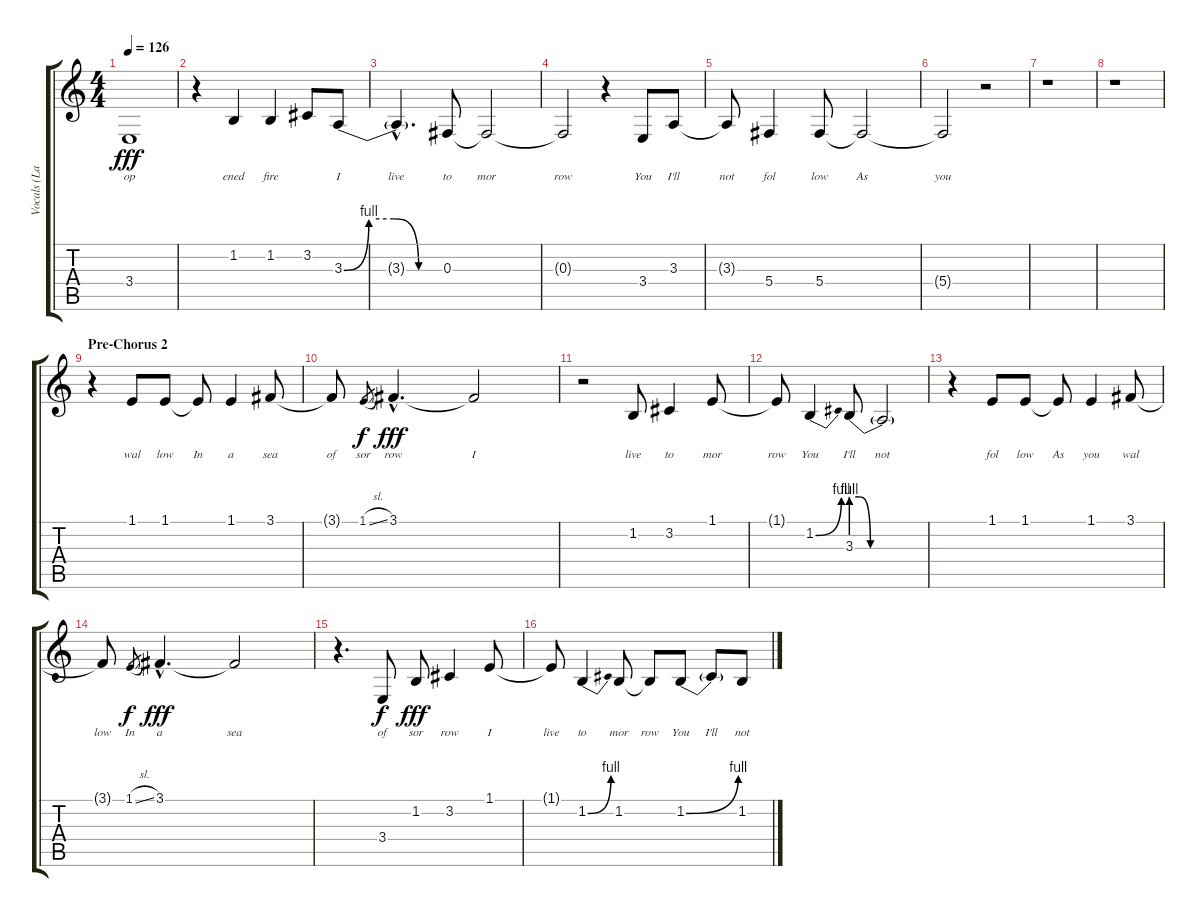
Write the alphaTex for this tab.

\track ("Vocals (Layne)" "Vocals (La") {instrument lead1square}
\staff {score tabs}
\tuning (Eb4 Bb3 Gb3 Db3 Ab2 Eb2) {hide}
\ts (4 4)
\tempo 126
\clef g2
\ks c
3.4{t}.1{lyrics (0 "op") lyrics (1 "") lyrics (2 "") lyrics (3 "") lyrics (4 "") dy fff} |
r.4 1.2.4{lyrics (0 "ened") lyrics (1 "") lyrics (2 "") lyrics (3 "") lyrics (4 "")} 1.2.4{lyrics (0 "fire") lyrics (1 "") lyrics (2 "") lyrics (3 "") lyrics (4 "")} 3.2.8{lyrics (0 "") lyrics (1 "") lyrics (2 "") lyrics (3 "") lyrics (4 "")} 3.3{be (custom 0 0 15 4 30 4 45 0 60 0)}.8{lyrics (0 "I") lyrics (1 "") lyrics (2 "") lyrics (3 "") lyrics (4 "")} |
3.3{hac t}.4{d lyrics (0 "live") lyrics (1 "") lyrics (2 "") lyrics (3 "") lyrics (4 "")} 0.3.8{lyrics (0 "to") lyrics (1 "") lyrics (2 "") lyrics (3 "") lyrics (4 "")} 0.3{t}.2{lyrics (0 "mor") lyrics (1 "") lyrics (2 "") lyrics (3 "") lyrics (4 "")} |
0.3{t}.2{lyrics (0 "row") lyrics (1 "") lyrics (2 "") lyrics (3 "") lyrics (4 "")} r.4 3.4.8{lyrics (0 "You") lyrics (1 "") lyrics (2 "") lyrics (3 "") lyrics (4 "")} 3.3.8{lyrics (0 "I'll") lyrics (1 "") lyrics (2 "") lyrics (3 "") lyrics (4 "")} |
3.3{t}.8{lyrics (0 "not") lyrics (1 "") lyrics (2 "") lyrics (3 "") lyrics (4 "")} 5.4.4{lyrics (0 "fol") lyrics (1 "") lyrics (2 "") lyrics (3 "") lyrics (4 "")} 5.4.8{lyrics (0 "low") lyrics (1 "") lyrics (2 "") lyrics (3 "") lyrics (4 "")} 5.4{t}.2{lyrics (0 "As") lyrics (1 "") lyrics (2 "") lyrics (3 "") lyrics (4 "")} |
5.4{t}.2{lyrics (0 "you") lyrics (1 "") lyrics (2 "") lyrics (3 "") lyrics (4 "")} r.2 |
r.1 |
r.1 |
\section ("" "Pre-Chorus 2")
r.4 1.1.8{lyrics (0 "wal") lyrics (1 "") lyrics (2 "") lyrics (3 "") lyrics (4 "")} 1.1.8{lyrics (0 "low") lyrics (1 "") lyrics (2 "") lyrics (3 "") lyrics (4 "")} 1.1{t}.8{lyrics (0 "In") lyrics (1 "") lyrics (2 "") lyrics (3 "") lyrics (4 "")} 1.1.4{lyrics (0 "a") lyrics (1 "") lyrics (2 "") lyrics (3 "") lyrics (4 "")} 3.1.8{lyrics (0 "sea") lyrics (1 "") lyrics (2 "") lyrics (3 "") lyrics (4 "")} |
3.1{t}.8{lyrics (0 "of") lyrics (1 "") lyrics (2 "") lyrics (3 "") lyrics (4 "")} 1.1{sl}.8{lyrics (0 "sor") lyrics (1 "") lyrics (2 "") lyrics (3 "") lyrics (4 "") gr dy f} 3.1{hac}.4{d lyrics (0 "row") lyrics (1 "") lyrics (2 "") lyrics (3 "") lyrics (4 "") dy fff} 3.1{t}.2{lyrics (0 "I") lyrics (1 "") lyrics (2 "") lyrics (3 "") lyrics (4 "")} |
r.2 1.2.8{lyrics (0 "live") lyrics (1 "") lyrics (2 "") lyrics (3 "") lyrics (4 "")} 3.2.4{lyrics (0 "to") lyrics (1 "") lyrics (2 "") lyrics (3 "") lyrics (4 "")} 1.1.8{lyrics (0 "mor") lyrics (1 "") lyrics (2 "") lyrics (3 "") lyrics (4 "")} |
1.1{t}.8{lyrics (0 "row") lyrics (1 "") lyrics (2 "") lyrics (3 "") lyrics (4 "")} 1.2{be (bend 0 0 60 4)}.4{lyrics (0 "You") lyrics (1 "") lyrics (2 "") lyrics (3 "") lyrics (4 "")} 3.3{be (custom 0 4 6 4 15 0 20 0 40 0 60 0)}.8{lyrics (0 "I'll") lyrics (1 "") lyrics (2 "") lyrics (3 "") lyrics (4 "")} 3.3{t}.2{lyrics (0 "not") lyrics (1 "") lyrics (2 "") lyrics (3 "") lyrics (4 "")} |
r.4 1.1.8{lyrics (0 "fol") lyrics (1 "") lyrics (2 "") lyrics (3 "") lyrics (4 "")} 1.1.8{lyrics (0 "low") lyrics (1 "") lyrics (2 "") lyrics (3 "") lyrics (4 "")} 1.1{t}.8{lyrics (0 "As") lyrics (1 "") lyrics (2 "") lyrics (3 "") lyrics (4 "")} 1.1.4{lyrics (0 "you") lyrics (1 "") lyrics (2 "") lyrics (3 "") lyrics (4 "")} 3.1.8{lyrics (0 "wal") lyrics (1 "") lyrics (2 "") lyrics (3 "") lyrics (4 "")} |
3.1{t}.8{lyrics (0 "low") lyrics (1 "") lyrics (2 "") lyrics (3 "") lyrics (4 "")} 1.1{sl}.8{lyrics (0 "In") lyrics (1 "") lyrics (2 "") lyrics (3 "") lyrics (4 "") gr dy f} 3.1{hac}.4{d lyrics (0 "a") lyrics (1 "") lyrics (2 "") lyrics (3 "") lyrics (4 "") dy fff} 3.1{t}.2{lyrics (0 "sea") lyrics (1 "") lyrics (2 "") lyrics (3 "") lyrics (4 "")} |
r.4{d} 3.4.8{lyrics (0 "of") lyrics (1 "") lyrics (2 "") lyrics (3 "") lyrics (4 "") dy f} 1.2.8{lyrics (0 "sor") lyrics (1 "") lyrics (2 "") lyrics (3 "") lyrics (4 "") dy fff} 3.2.4{lyrics (0 "row") lyrics (1 "") lyrics (2 "") lyrics (3 "") lyrics (4 "")} 1.1.8{lyrics (0 "I") lyrics (1 "") lyrics (2 "") lyrics (3 "") lyrics (4 "")} |
1.1{t}.8{lyrics (0 "live") lyrics (1 "") lyrics (2 "") lyrics (3 "") lyrics (4 "")} 1.2{be (bend 0 0 60 4)}.4{lyrics (0 "to") lyrics (1 "") lyrics (2 "") lyrics (3 "") lyrics (4 "")} 1.2.8{lyrics (0 "mor") lyrics (1 "") lyrics (2 "") lyrics (3 "") lyrics (4 "")} 1.2{t}.8{lyrics (0 "row") lyrics (1 "") lyrics (2 "") lyrics (3 "") lyrics (4 "")} 1.2{be (bend 0 0 60 4)}.8{lyrics (0 "You") lyrics (1 "") lyrics (2 "") lyrics (3 "") lyrics (4 "")} 1.2{t}.8{lyrics (0 "I'll") lyrics (1 "") lyrics (2 "") lyrics (3 "") lyrics (4 "")} 1.2.8{lyrics (0 "not") lyrics (1 "") lyrics (2 "") lyrics (3 "") lyrics (4 "")}
